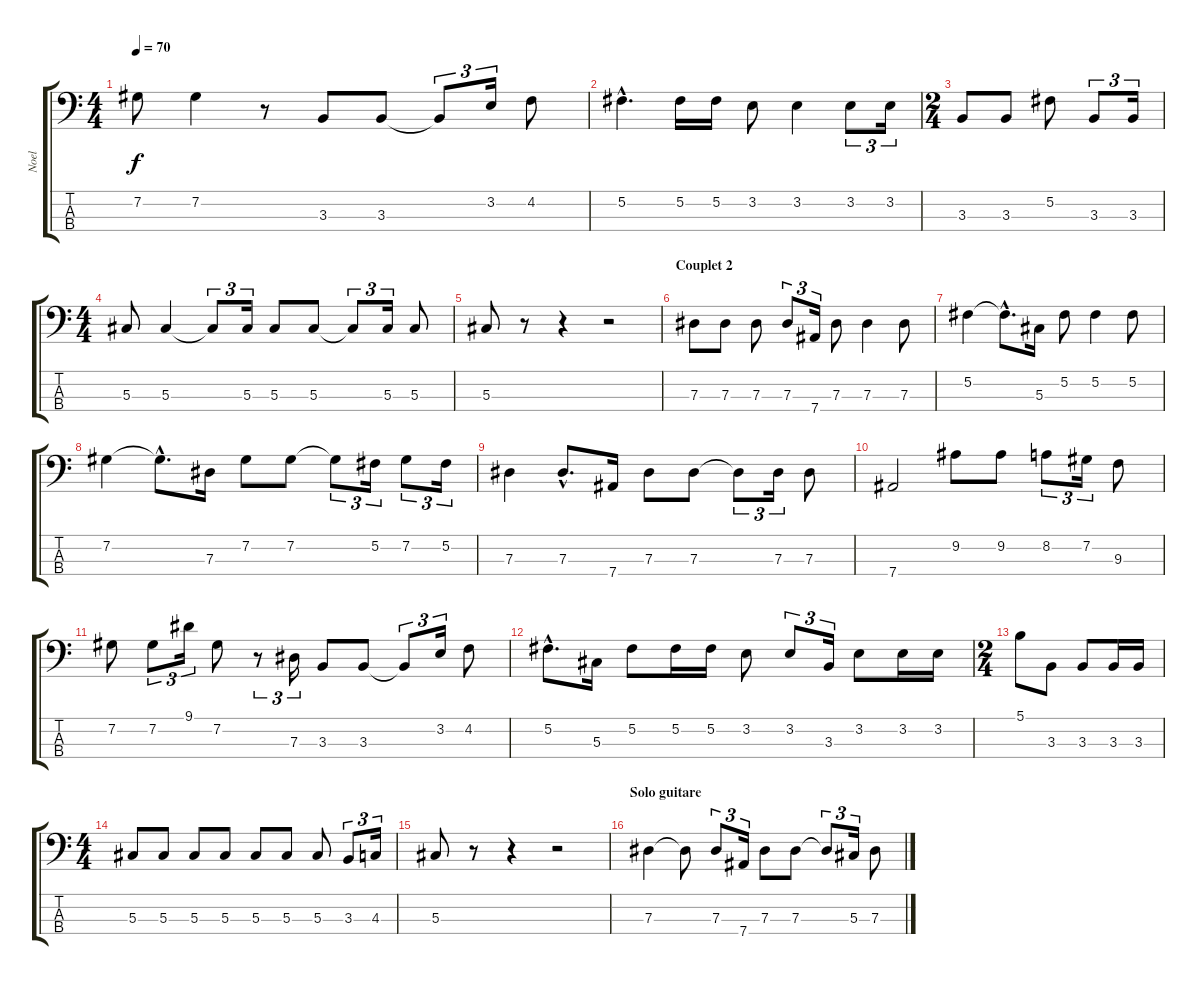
\track ("Noel" "Noel") {instrument electricbasspick}
\staff {score tabs}
\tuning (Gb2 Db2 Ab1 Eb1) {hide}
\ts (4 4)
\tempo 70
\clef f4
\ks c
7.2.8{dy f} 7.2.4 r.8 3.3.8 3.3.8 3.3{t}.8{tu (3 2)} 3.2.16{tu (3 2)} 4.2.8 |
5.2{hac}.4{d} 5.2.16 5.2.16 3.2.8 3.2.4 3.2.8{tu (3 2)} 3.2.16{tu (3 2)} |
\ts (2 4)
3.3.8 3.3.8 5.2.8 3.3.8{tu (3 2)} 3.3.16{tu (3 2)} |
\ts (4 4)
5.3.8 5.3.4 5.3{t}.8{tu (3 2)} 5.3.16{tu (3 2)} 5.3.8 5.3.8 5.3{t}.8{tu (3 2)} 5.3.16{tu (3 2)} 5.3.8 |
5.3.8 r.8 r.4 r.2 |
\section ("" "Couplet 2")
7.3.8 7.3.8 7.3.8 7.3.8{tu (3 2)} 7.4.16{tu (3 2)} 7.3.8 7.3.4 7.3.8 |
5.2.4 5.2{hac t}.8{d} 5.3.16 5.2.8 5.2.4 5.2.8 |
7.2.4 7.2{hac t}.8{d} 7.3.16 7.2.8 7.2.8 7.2{t}.8{tu (3 2)} 5.2.16{tu (3 2)} 7.2.8{tu (3 2)} 5.2.16{tu (3 2)} |
7.3.4 7.3{hac}.8{d} 7.4.16 7.3.8 7.3.8 7.3{t}.8{tu (3 2)} 7.3.16{tu (3 2)} 7.3.8 |
7.4.2 9.2.8 9.2.8 8.2.8{tu (3 2)} 7.2.16{tu (3 2)} 9.3.8 |
7.2.8 7.2.8{tu (3 2)} 9.1.16{tu (3 2)} 7.2.8 r.8{tu (3 2)} 7.3.16{tu (3 2)} 3.3.8 3.3.8 3.3{t}.8{tu (3 2)} 3.2.16{tu (3 2)} 4.2.8 |
5.2{hac}.8{d} 5.3.16 5.2.8 5.2.16 5.2.16 3.2.8 3.2.8{tu (3 2)} 3.3.16{tu (3 2)} 3.2.8 3.2.16 3.2.16 |
\ts (2 4)
5.1.8 3.3.8 3.3.8 3.3.16 3.3.16 |
\ts (4 4)
5.3.8 5.3.8 5.3.8 5.3.8 5.3.8 5.3.8 5.3.8 3.3.8{tu (3 2)} 4.3.16{tu (3 2)} |
5.3.8 r.8 r.4 r.2 |
\section ("" "Solo guitare")
7.3.4 7.3{t}.8 7.3.8{tu (3 2)} 7.4.16{tu (3 2)} 7.3.8 7.3.8 7.3{t}.8{tu (3 2)} 5.3.16{tu (3 2)} 7.3.8
